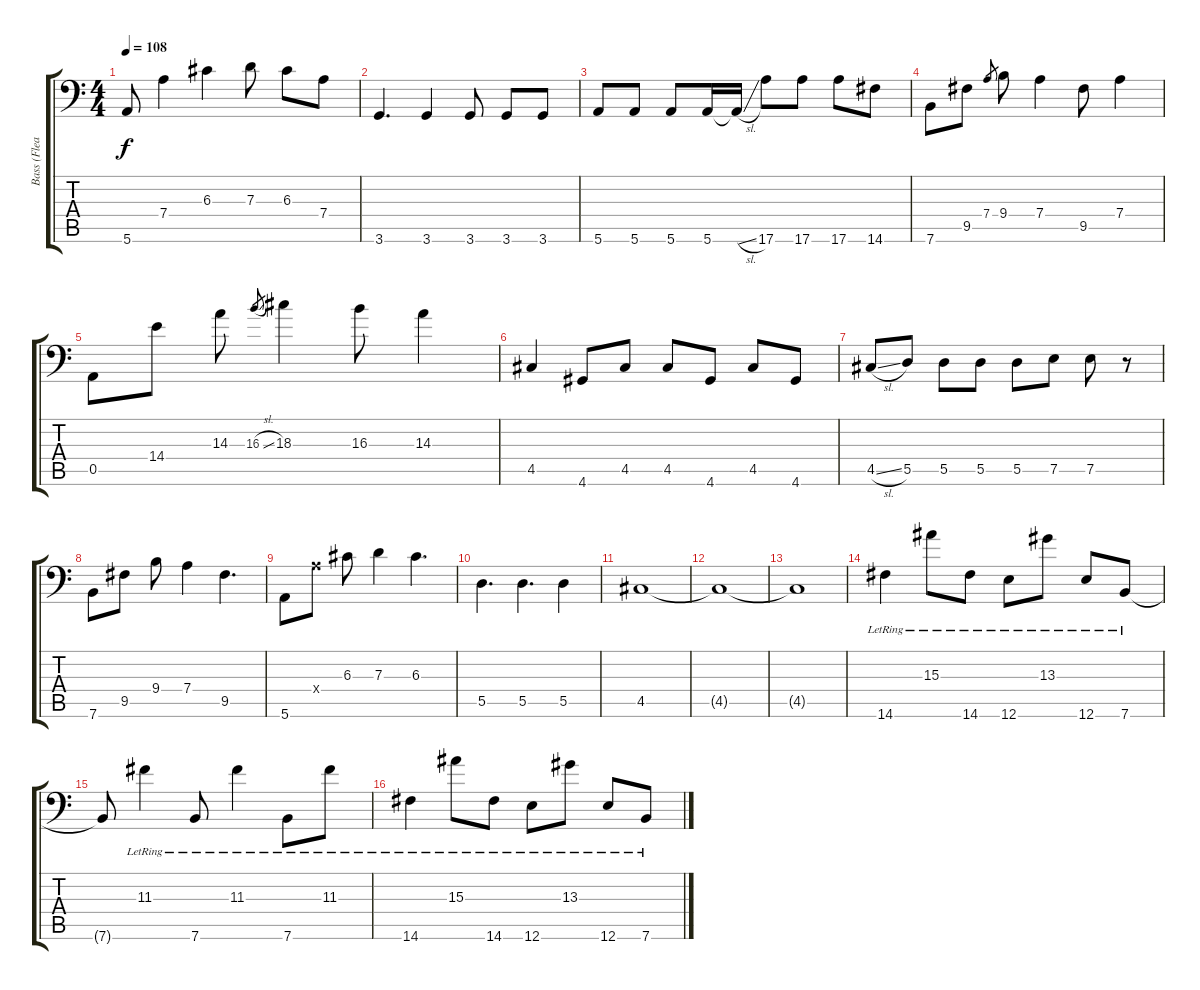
\track ("Bass (Flea)" "Bass (Flea") {instrument electricbassfinger}
\staff {score tabs}
\tuning (E3 B2 G2 D2 A1 E1) {hide}
\ts (4 4)
\tempo 108
\clef f4
\ks c
5.6.8{dy f} 7.4.4 6.3.4 7.3.8 6.3.8 7.4.8 |
3.6.4{d} 3.6.4 3.6.8 3.6.8 3.6.8 |
5.6.8 5.6.8 5.6.8 5.6.16 5.6{sl t}.16 17.6.8 17.6.8 17.6.8 14.6.8 |
7.6.8 9.5.8 7.4.8{gr} 9.4.8 7.4.4 9.5.8 7.4.4 |
0.5.8 14.4.8 14.3.8 16.3{sl}.8{gr} 18.3.4 16.3.8 14.3.4 |
4.5.4 4.6.8 4.5.8 4.5.8 4.6.8 4.5.8 4.6.8 |
4.5{sl}.8 5.5.8 5.5.8 5.5.8 5.5.8 7.5.8 7.5.8 r.8 |
7.6.8 9.5.8 9.4.8 7.4.4 9.5.4{d} |
5.6.8 7.4{x}.8 6.3.8 7.3.4 6.3.4{d} |
5.5.4{d} 5.5.4{d} 5.5.4 |
4.5.1 |
4.5{t}.1 |
4.5{t}.1 |
14.6{lr}.4 15.3{lr}.8 14.6{lr}.8 12.6{lr}.8 13.3{lr}.8 12.6{lr}.8 7.6{lr}.8 |
7.6{t}.8 11.3{lr}.4 7.6{lr}.8 11.3{lr}.4 7.6{lr}.8 11.3{lr}.8 |
14.6{lr}.4 15.3{lr}.8 14.6{lr}.8 12.6{lr}.8 13.3{lr}.8 12.6{lr}.8 7.6{lr}.8
